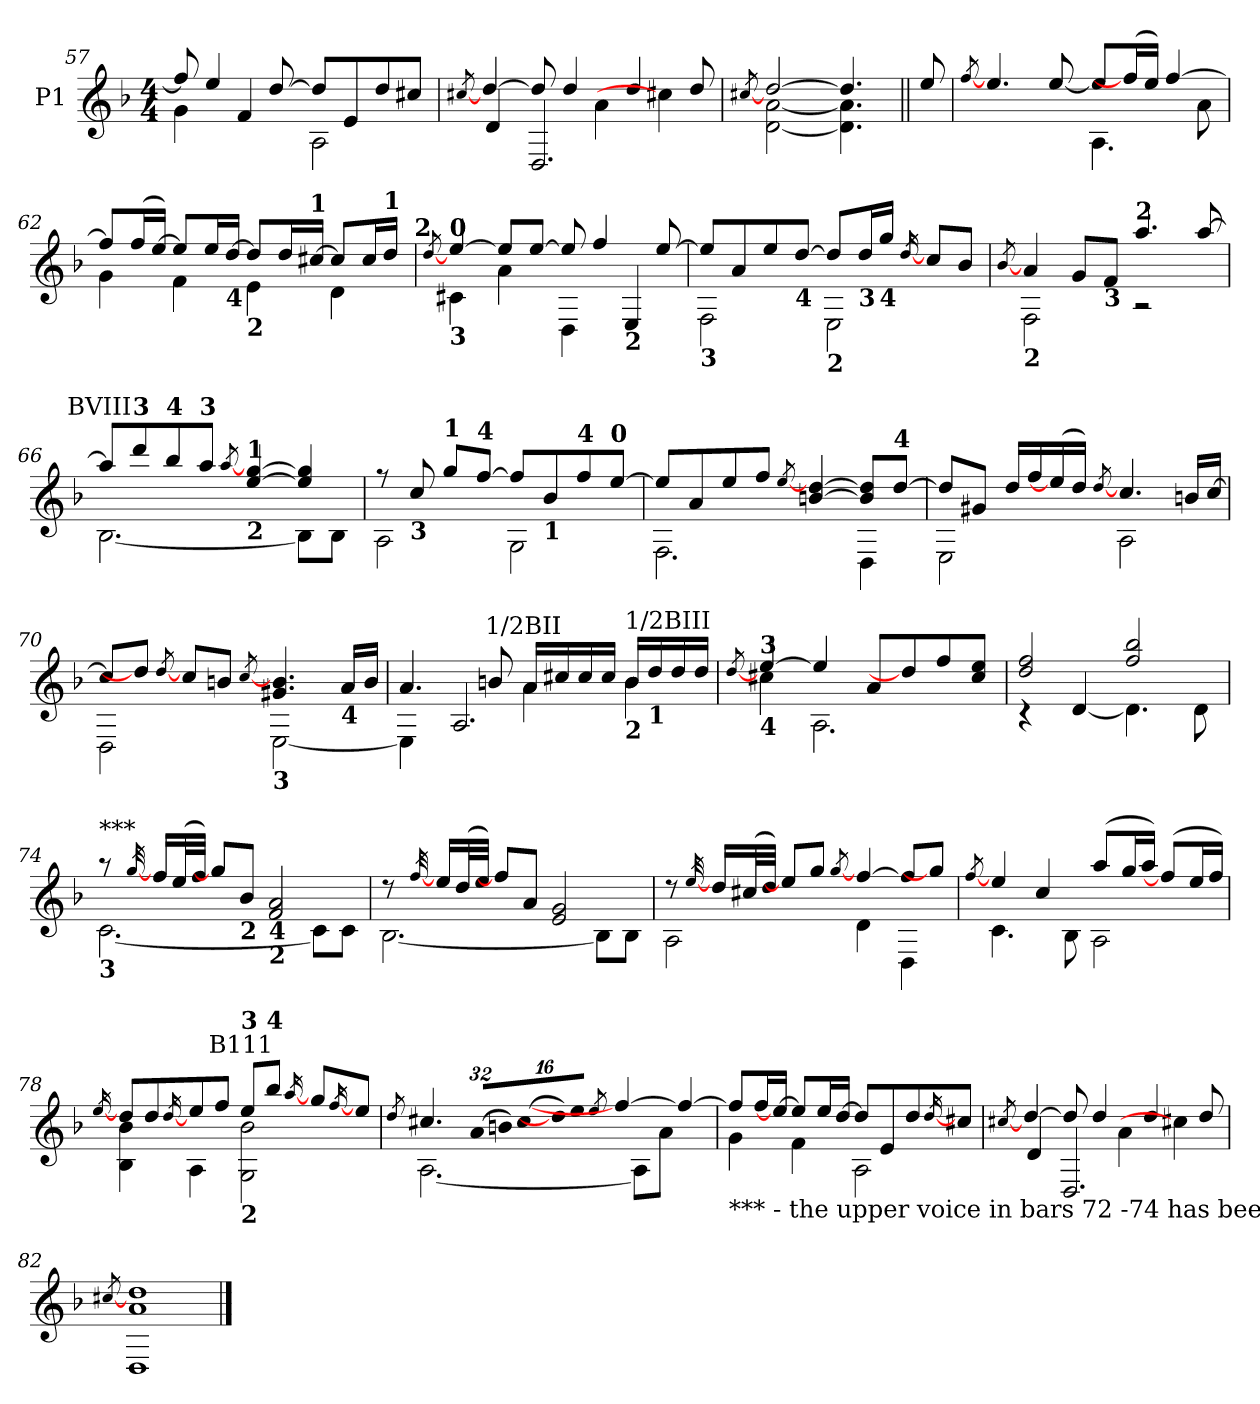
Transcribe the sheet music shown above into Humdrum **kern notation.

**kern
*part1
*staff1
*I"P1
*clefG2
*ITrd7c12
*k[b-]
*d:
*M4/4
=57
*^
8fi/]	4Gi\
4ei/	.
.	4Fi/
[8di/	.
8di/L]	2AAi\
8Ei/	.
8di/	.
8c#Xi/J	.
*v	*v
=58
[8qc#Xi/
*^
*	*^
[4di/	4ryy	4Di/
8di/]	4ryy	2.DDi/
4di/	.	.
.	4Ai\	.
4di/	.	.
.	4c#Xi\]	.
8di/	.	.
*v	*v	*v
=59
[8qc#Xi/
*^
[2di/	[2Di\ [2Ai
4.di/]	4.Di\] 4.Ai]
!!LO:PB:g=z	!!
=60||	=60||
8ei/	8ryy
=61	=61
[8qfi/	.
4.ei/	2ryy
[8ei/	.
8ei/L]	4.AAi\
(16fi/L]	.
16ei/JJ)	.
[4fi/	.
.	8Ai\
=62	=62
*	*^
8fi/L]	4Gi\	2ryy
(16fi/L	.	.
[16ei/JJ)	.	.
8ei/L]	4Fi\	.
16ei/L	.	.
!LO:TX:b:B:t=4	!	!
[16di/JJ	.	.
!LO:TX:b:B:t=2	!	!
8di/L]	4Ei\	4ryy
16di/L	.	.
!LO:TX:a:B:t=1	!	!
[16c#Xi/JJ	.	.
8c#i/L]	4Di\	8ryy
16c#i/L	.	16ryy
!LO:TX:a:B:t=1	!	!
16di/JJ	.	32ryy
.	.	64ryy
.	.	128...ryy
!	!	!LO:TX:a:B:t=2
.	.	1024ryy
*v	*v	*v
=63
[8qdi/
*^
!LO:TX:a:B:t=0	!
!LO:TX:b:B:t=3	!
[4ei/	4C#Xi\
8ei/L]	4Ai\
[8ei/J	.
8ei/]	4DDi\
4fi/	.
!	!LO:TX:b:B:t=2
.	4EEi/
[8ei/	.
=64	=64
!LO:TX:b:B:t=3	!
8ei/L]	2FFi\
8Ai/	.
8ei/	.
!LO:TX:b:B:t=4	!
[8di/J	.
!LO:TX:b:B:t=2	!
8di/L]	2EEi\
!LO:TX:b:B:t=3	!
16di/L	.
!LO:TX:b:B:t=4	!
16gi/JJ	.
[16qdi/	.
8ci/L	.
8B-i/J	.
!!LO:LB:g=z	!!
=65	=65
[8qB-i/	.
!LO:TX:b:B:t=2	!
4Ai/	2FFi\
8Gi/L	.
!LO:TX:b:B:t=3	!
8Fi/J	.
!LO:TX:a:B:t=2	!
4.ai/	2r
[8ai/	.
=66	=66
!LO:TX:a:cj:t=BVIII	!
8ai/L]	[2.BB-i\
!LO:TX:a:B:t=3	!
8ddi/	.
!LO:TX:a:B:t=4	!
8b-i/	.
!LO:TX:a:B:t=3	!
8ai/J	.
[8qai/	.
!LO:TX:a:B:t=1	!
!LO:TX:b:B:t=2	!
[4ei/ [4gi	.
4ei/] 4gi]	8BB-i\L]
.	8BB-i\J
=67	=67
8r	2AAi\
!LO:TX:b:B:t=3	!
8ci/	.
!LO:TX:a:B:t=1	!
8gi/L	.
!LO:TX:a:B:t=4	!
[8fi/J	.
8fi/L]	2GGi\
!LO:TX:b:B:t=1	!
8B-i/	.
!LO:TX:a:B:t=4	!
8fi/	.
!LO:TX:a:B:t=0	!
[8ei/J	.
=68	=68
8ei/L]	2.FFi\
8Ai/	.
8ei/	.
8fi/J	.
[8qei/	.
[4Bni/ [4di	.
8Bi/] 8di]L	4DDi\
!LO:TX:a:B:t=4	!
[8di/J	.
!!LO:LB:g=z	!!
=69	=69
8di/L]	2EEi\
8G#Xi/J	.
16di/LL	.
16fi/	.
(16ei/]	.
16di/JJ)	.
[8qdi/	.
4.ci/	2AAi\
16Bni/LL	.
[16ci/JJ	.
=70	=70
8ci/L]	2DDi\
8di/J]	.
[8qdi/	.
8ci/L	.
8Bni/J	.
[8qci/	.
!LO:TX:b:B:t=3	!
4.G#Xi/ 4.Bi	[2EEi\
!LO:TX:b:B:t=4	!
16Ai/LL	.
16Bi/JJ	.
=71	=71
*	*^
4.Ai/	4EEi\]	2ryy
.	2.AAi/	.
8Bni/	.	.
!LO:TX:a:cj:t=1/2BII	!	!
16Ai/LL	.	4Ai\
16c#Xi/	.	.
16c#i/	.	.
16c#i/JJ	.	.
!LO:TX:b:B:t=2	!	!
!LO:TX:a:t=1/2BIII	!	!
16Bi/LL	.	4Bi\
!LO:TX:b:B:t=1	!	!
16di/	.	.
16di/	.	.
16di/JJ	.	.
*v	*v	*v
=72
[8qdi/
*^
!LO:TX:a:B:t=3	!
!LO:TX:b:B:t=4	!
[4ei/	4c#Xi\
4ei/]	2.AAi\
8Ai/L	.
8di/]	.
8fi/	.
8c#i/ 8eiJ	.
!!LO:LB:g=z	!!
=73	=73
2di/ 2fi	4r
.	[4Di/
2fi/ 2b-i	4.Di\]
.	8Di\
=74	=74
!LO:TX:a:t=***	!
!LO:TX:b:B:t=3	!
8r	[2.Ci\
[32qgi/	.
16fi/LL	.
(32ei/L	.
32fi/JJJ)	.
8gi/L]	.
!LO:TX:b:B:t=2	!
8B-i/J	.
!LO:TX:b:B:t=4	!
!LO:TX:b:B:t=2	!
2Fi/ 2Ai	.
.	8Ci\L]
.	8Ci\J
=75	=75
8r	[2.BB-i\
[32qfi/	.
16ei/LL	.
(32di/L	.
32ei/JJJ)	.
8fi/L]	.
8Ai/J	.
2Ei/ 2Gi	.
.	8BB-i\L]
.	8BB-i\J
=76	=76
8r	2AAi\
[32qei/	.
16di/LL	.
(32c#Xi/L	.
32di/JJJ)	.
8ei/L]	.
8gi/J	.
[8qgi/	.
[4fi/	4Di\
8fi/L]	4DDi\
8gi/J]	.
!!LO:LB:g=z	!!
=77	=77
[8qfi/	.
4ei/	4.Ci\
4ci/	.
.	8BB-i\
(8ai/L	2AAi\
16gi/L	.
16ai/JJ)	.
(8fi/L]	.
16ei/L	.
16fi/JJ)	.
=78	=78
[16qei/	.
8di/L	4BB-i\ 4B-i
8di/	.
[16qdi/	.
8ei/]	4AAi\
8fi/J	.
!LO:TX:a:cj:t=B111	!
!LO:TX:a:B:t=3	!
!LO:TX:b:B:t=2	!
8ei/L	2GGi\ 2B-i
!LO:TX:a:B:t=4	!
8b-i/J	.
[16qai/	.
8gi/L	.
[16qfi/	.
8ei/J	.
=79	=79
8qdi/_	.
4.c#Xi/	[2.AAi\
*Xbrackettup	*
!LO:N:vis=32	!
(1024%25Ai/LLL	.
!LO:N:vis=32	!
512%13Bni/)	.
!LO:N:vis=32	!
(1024%25c#i/	.
!LO:N:vis=32	!
512%13di/])	.
!LO:N:vis=32	!
512%13ei/JJJ	.
[8qei/	.
4fi/_	.
4fi/_	8AAi\L]
.	8Ai\J
!!LO:LB:g=z	!!
=80	=80
!LO:TX:b:t=*** - the upper voice in bars 72 -74 has been transposed down an octave.	!
8fi/L]	4Gi\
16fi/L	.
16ei/JJ_	.
8ei/L]	4Fi\
16ei/L	.
[16di/JJ	.
8di/L]	2AAi\
8Ei/	.
8di/	.
[16qdi/	.
8c#Xi/J	.
*v	*v
=81
[8qc#Xi/
*^
*	*^
4di/_	4ryy	4Di/
8di/]	4ryy	2.DDi/
4di/	.	.
.	4Ai\	.
4di/	.	.
.	4c#Xi\]	.
8di/	.	.
*v	*v	*v
=82
[8qc#Xi/
*^
1di	1DDi 1Ai
*v	*v
==
*-
